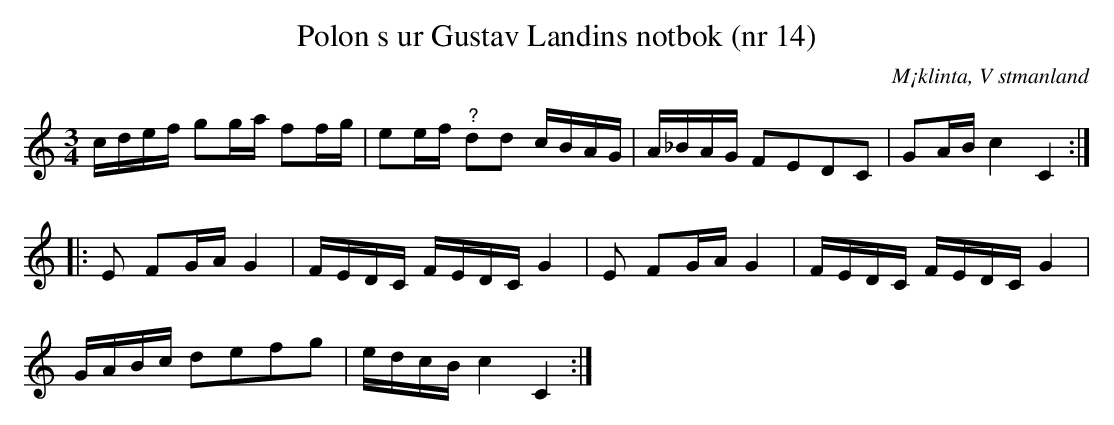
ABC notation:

X:1
T:Polon s ur Gustav Landins notbok (nr 14)
O:M¡klinta, V stmanland
M:3/4
L:1/16
K:C
cdef g2ga f2fg | e2ef "^?"d2d2 cBAG | A_BAG F2E2D2C2 | G2AB c4 C4 ::
E2 F2GA G4 | FEDC FEDC G4 | E2 F2GA G4 | FEDC FEDC G4 |
GABc d2e2f2g2 | edcB c4 C4 :|
